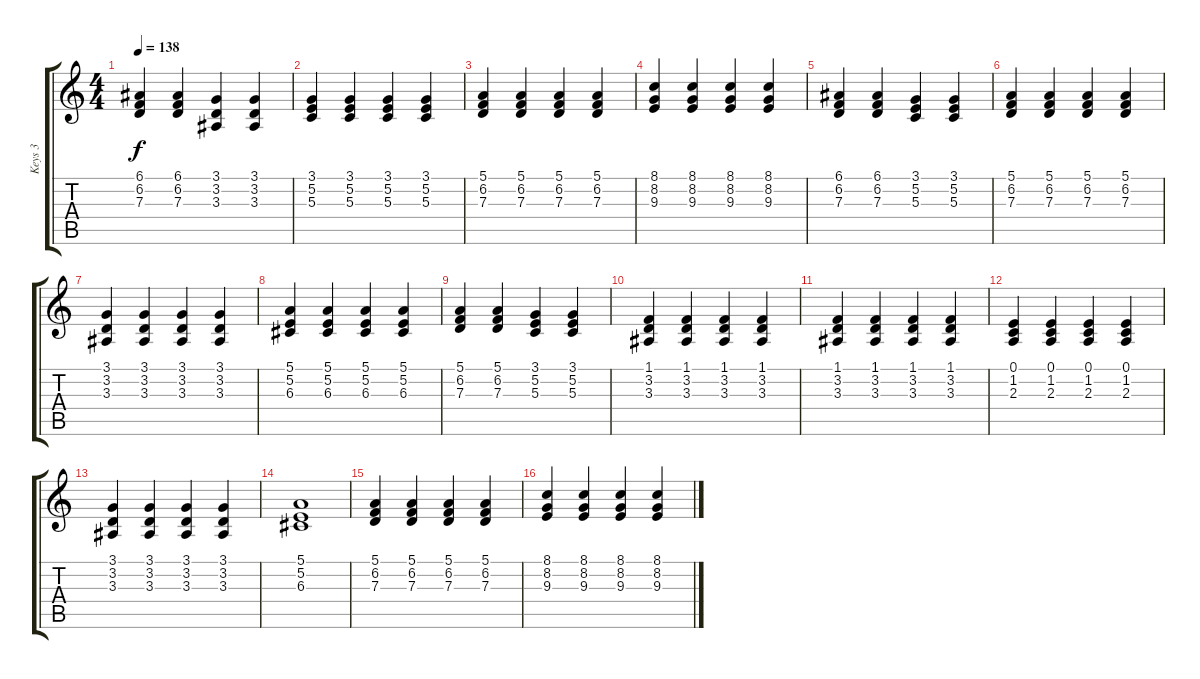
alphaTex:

\track ("Keys 3" "Keys 3") {instrument cello}
\staff {score tabs}
\tuning (E4 B3 G3 D3 A2 E2) {hide}
\ts (4 4)
\tempo 138
\clef g2
\ks c
(6.1 6.2 7.3).4{dy f} (6.1 6.2 7.3).4 (3.1 3.2 3.3).4 (3.1 3.2 3.3).4 |
(3.1 5.2 5.3).4 (3.1 5.2 5.3).4 (3.1 5.2 5.3).4 (3.1 5.2 5.3).4 |
(5.1 6.2 7.3).4 (5.1 6.2 7.3).4 (5.1 6.2 7.3).4 (5.1 6.2 7.3).4 |
(8.1 8.2 9.3).4 (8.1 8.2 9.3).4 (8.1 8.2 9.3).4 (8.1 8.2 9.3).4 |
(6.1 6.2 7.3).4 (6.1 6.2 7.3).4 (3.1 5.2 5.3).4 (3.1 5.2 5.3).4 |
(5.1 6.2 7.3).4 (5.1 6.2 7.3).4 (5.1 6.2 7.3).4 (5.1 6.2 7.3).4 |
(3.1 3.2 3.3).4 (3.1 3.2 3.3).4 (3.1 3.2 3.3).4 (3.1 3.2 3.3).4 |
(5.1 5.2 6.3).4 (5.1 5.2 6.3).4 (5.1 5.2 6.3).4 (5.1 5.2 6.3).4 |
(5.1 6.2 7.3).4 (5.1 6.2 7.3).4 (3.1 5.2 5.3).4 (3.1 5.2 5.3).4 |
(1.1 3.2 3.3).4 (1.1 3.2 3.3).4 (1.1 3.2 3.3).4 (1.1 3.2 3.3).4 |
(1.1 3.2 3.3).4 (1.1 3.2 3.3).4 (1.1 3.2 3.3).4 (1.1 3.2 3.3).4 |
(0.1 1.2 2.3).4 (0.1 1.2 2.3).4 (0.1 1.2 2.3).4 (0.1 1.2 2.3).4 |
(3.1 3.2 3.3).4 (3.1 3.2 3.3).4 (3.1 3.2 3.3).4 (3.1 3.2 3.3).4 |
(5.1 5.2 6.3).1 |
(5.1 6.2 7.3).4 (5.1 6.2 7.3).4 (5.1 6.2 7.3).4 (5.1 6.2 7.3).4 |
(8.1 8.2 9.3).4 (8.1 8.2 9.3).4 (8.1 8.2 9.3).4 (8.1 8.2 9.3).4
